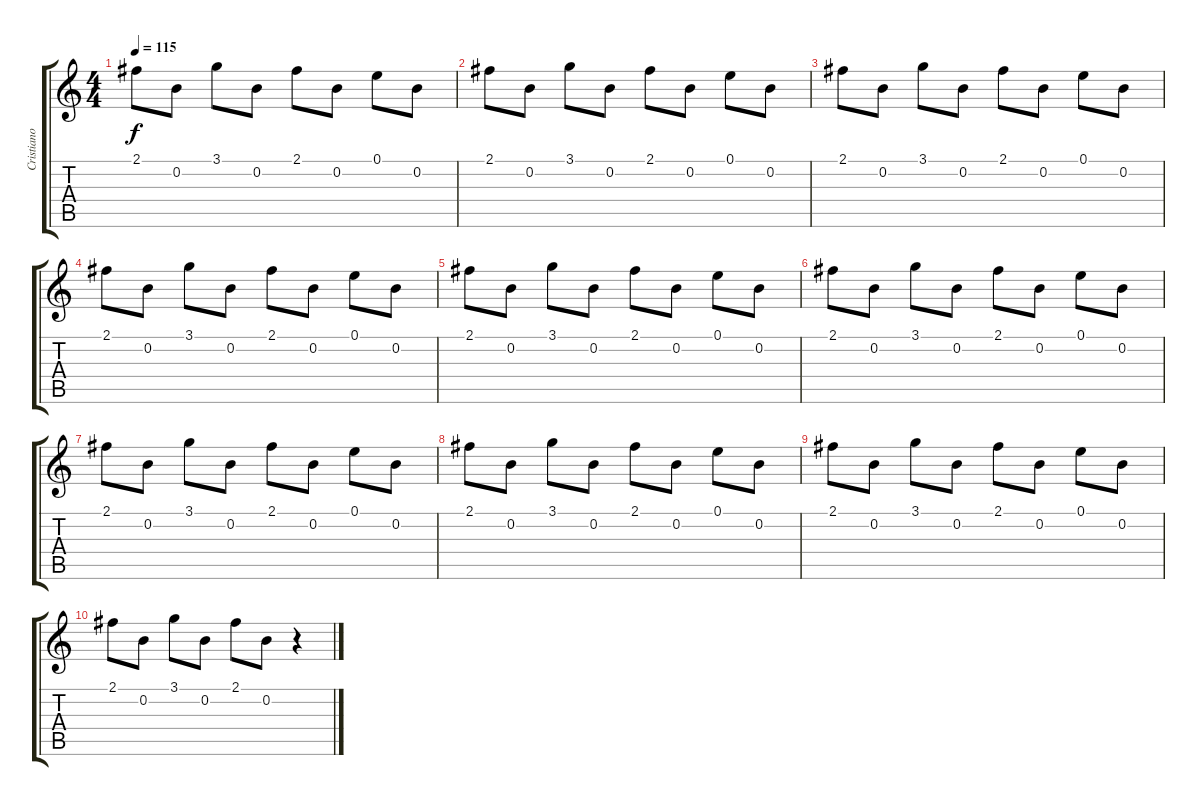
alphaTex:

\track ("Cristiano Migliore" "Cristiano ") {instrument acousticguitarnylon}
\staff {score tabs}
\tuning (E4 B3 G3 D3 A2 E2) {hide}
\ts (4 4)
\tempo 115
\clef g2
\ks c
2.1.8{dy f volume 12 instrument overdrivenguitar} 0.2.8 3.1.8 0.2.8 2.1.8 0.2.8 0.1.8 0.2.8 |
2.1.8 0.2.8 3.1.8 0.2.8 2.1.8 0.2.8 0.1.8 0.2.8 |
2.1.8{volume 12 instrument overdrivenguitar} 0.2.8 3.1.8 0.2.8 2.1.8 0.2.8 0.1.8 0.2.8 |
2.1.8 0.2.8 3.1.8 0.2.8 2.1.8 0.2.8 0.1.8 0.2.8 |
2.1.8{volume 12 instrument overdrivenguitar} 0.2.8 3.1.8 0.2.8 2.1.8 0.2.8 0.1.8 0.2.8 |
2.1.8 0.2.8 3.1.8 0.2.8 2.1.8 0.2.8 0.1.8 0.2.8 |
2.1.8{volume 12 instrument overdrivenguitar} 0.2.8 3.1.8 0.2.8 2.1.8 0.2.8 0.1.8 0.2.8 |
2.1.8 0.2.8 3.1.8 0.2.8 2.1.8 0.2.8 0.1.8 0.2.8 |
2.1.8{volume 12 instrument overdrivenguitar} 0.2.8 3.1.8 0.2.8 2.1.8 0.2.8 0.1.8 0.2.8 |
2.1.8 0.2.8 3.1.8 0.2.8 2.1.8 0.2.8 r.4
